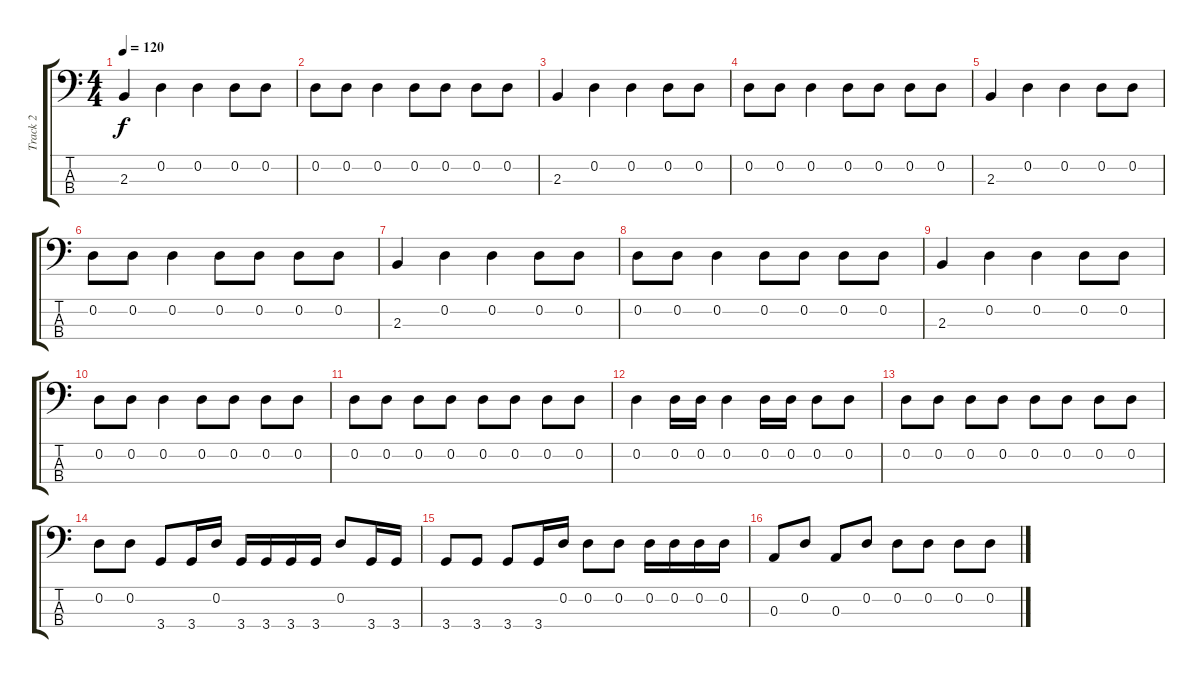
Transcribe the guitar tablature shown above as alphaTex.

\track ("Track 2" "Track 2") {instrument electricbassfinger}
\staff {score tabs}
\tuning (G2 D2 A1 E1) {hide}
\ts (4 4)
\tempo 120
\clef f4
\ks c
2.3.4{dy f} 0.2.4 0.2.4 0.2.8 0.2.8 |
0.2.8 0.2.8 0.2.4 0.2.8 0.2.8 0.2.8 0.2.8 |
2.3.4 0.2.4 0.2.4 0.2.8 0.2.8 |
0.2.8 0.2.8 0.2.4 0.2.8 0.2.8 0.2.8 0.2.8 |
2.3.4 0.2.4 0.2.4 0.2.8 0.2.8 |
0.2.8 0.2.8 0.2.4 0.2.8 0.2.8 0.2.8 0.2.8 |
2.3.4 0.2.4 0.2.4 0.2.8 0.2.8 |
0.2.8 0.2.8 0.2.4 0.2.8 0.2.8 0.2.8 0.2.8 |
2.3.4 0.2.4 0.2.4 0.2.8 0.2.8 |
0.2.8 0.2.8 0.2.4 0.2.8 0.2.8 0.2.8 0.2.8 |
0.2.8 0.2.8 0.2.8 0.2.8 0.2.8 0.2.8 0.2.8 0.2.8 |
0.2.4 0.2.16 0.2.16 0.2.4 0.2.16 0.2.16 0.2.8 0.2.8 |
0.2.8 0.2.8 0.2.8 0.2.8 0.2.8 0.2.8 0.2.8 0.2.8 |
0.2.8 0.2.8 3.4.8 3.4.16 0.2.16 3.4.16 3.4.16 3.4.16 3.4.16 0.2.8 3.4.16 3.4.16 |
3.4.8 3.4.8 3.4.8 3.4.16 0.2.16 0.2.8 0.2.8 0.2.16 0.2.16 0.2.16 0.2.16 |
0.3.8 0.2.8 0.3.8 0.2.8 0.2.8 0.2.8 0.2.8 0.2.8
